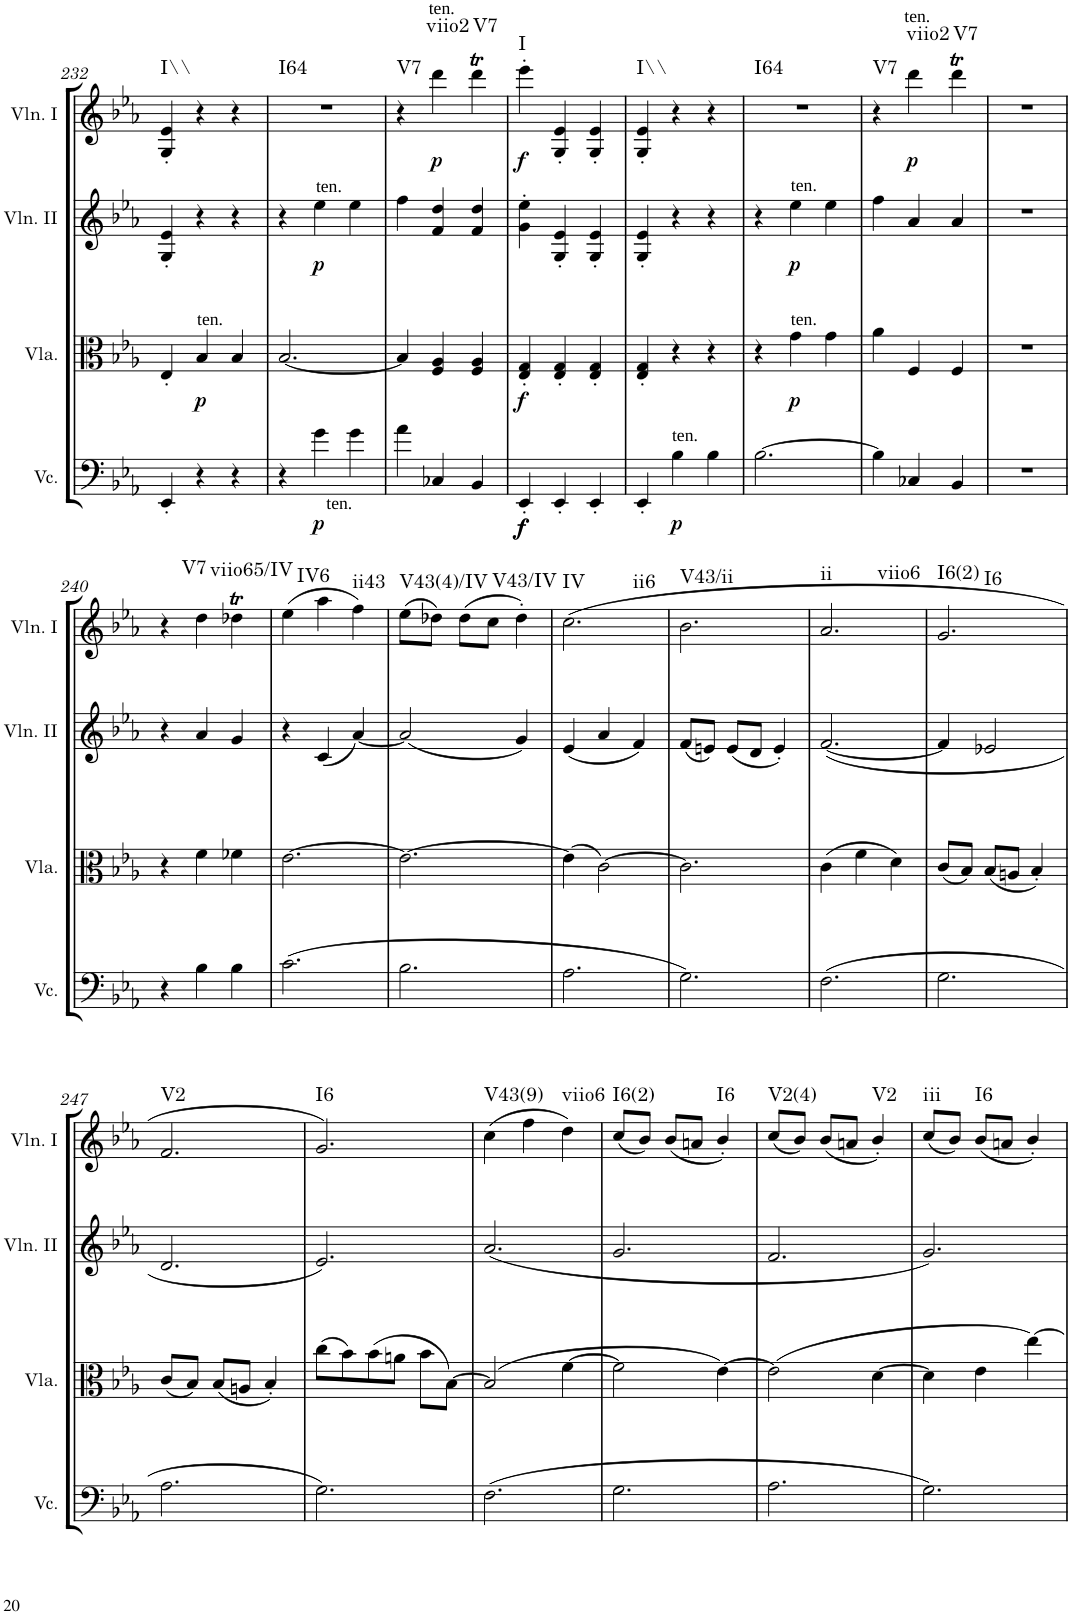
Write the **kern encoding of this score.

**kern	**dynam	**kern	**dynam	**kern	**dynam	**kern	**dynam	**harte
*part4	*part4	*part3	*part3	*part2	*part2	*part1	*part1	*part1
*staff4	*staff4	*staff3	*staff3	*staff2	*staff2	*staff1	*staff1	*
*I"Violoncello	*	*I"Viola	*	*I"Violin II	*	*I"Violin I	*	*
*I'Vc.	*	*I'Vla.	*	*I'Vln. II	*	*I'Vln. I	*	*
!!LO:PB:g=z
*clefF4	*	*clefC3	*	*clefG2	*	*clefG2	*	*
*k[b-e-a-]	*	*k[b-e-a-]	*	*k[b-e-a-]	*	*k[b-e-a-]	*	*
*E-:	*	*E-:	*	*E-:	*	*E-:	*	*
*M3/4	*	*M3/4	*	*M3/4	*	*M3/4	*	*
=232	=232	=232	=232	=232	=232	=232	=232	=232
!	!	!	!	!	!	!	!	!LO:H:kt=I\\
4EE-'/	.	4E-'/	.	4G/' 4e-/'	.	4G/' 4e-/'	.	N
!	!	!LO:TX:a:t=ten.	!	!	!	!	!	!
!	!	!	!LO:DY:b	!	!	!	!	!
4r	.	4B-/	p	4r	.	4r	.	.
4r	.	4B-/	.	4r	.	4r	.	.
=233	=233	=233	=233	=233	=233	=233	=233	=233
!	!	!	!	!	!	!	!	!LO:H:kt=I64
4r	.	[2.B-/	.	4r	.	2.r	.	N
!	!	!	!	!LO:TX:a:t=ten.	!	!	!	!
!LO:TX:b:t=ten.	!	!	!	!	!	!	!	!
!	!LO:DY:b	!	!	!	!LO:DY:b	!	!	!
4g\	p	.	.	4ee-\	p	.	.	.
4g\	.	.	.	4ee-\	.	.	.	.
=234	=234	=234	=234	=234	=234	=234	=234	=234
!	!	!	!	!	!	!	!	!LO:H:kt=V7
4a-\	.	4B-/]	.	4ff\	.	4r	.	N
!	!	!	!	!	!	!LO:TX:a:t=ten.	!	!
!	!	!	!	!	!	!	!LO:DY:b	!LO:H:kt=viio2
4C-X/	.	4F/ 4A-/	.	4f/ 4dd/	.	4ddd\	p	N
!	!	!	!	!	!	!	!	!LO:H:kt=V7
4BB-/	.	4F/ 4A-/	.	4f/ 4dd/	.	4dddt\	.	N
=235	=235	=235	=235	=235	=235	=235	=235	=235
!	!LO:DY:b	!	!	!	!	!	!	!
!	!LO:DY:n=1:b	!	!LO:DY:b	!	!	!	!LO:DY:b	!LO:H:kt=I
4EE-'/	f f	4E-/' 4G/'	f	4g\' 4ee-\'	.	4eee-'\	f	N
4EE-'/	.	4E-/' 4G/'	.	4G/' 4e-/'	.	4G/' 4e-/'	.	.
4EE-'/	.	4E-/' 4G/'	.	4G/' 4e-/'	.	4G/' 4e-/'	.	.
=236	=236	=236	=236	=236	=236	=236	=236	=236
!	!	!	!	!	!	!	!	!LO:H:kt=I\\
4EE-'/	.	4E-/' 4G/'	.	4G/' 4e-/'	.	4G/' 4e-/'	.	N
!LO:TX:a:t=ten.	!	!	!	!	!	!	!	!
!	!LO:DY:b	!	!	!	!	!	!	!
4B-\	p	4r	.	4r	.	4r	.	.
4B-\	.	4r	.	4r	.	4r	.	.
=237	=237	=237	=237	=237	=237	=237	=237	=237
!	!	!	!	!	!	!	!	!LO:H:kt=I64
[2.B-\	.	4r	.	4r	.	2.r	.	N
!	!	!	!	!LO:TX:a:t=ten.	!	!	!	!
!	!	!LO:TX:a:t=ten.	!	!	!	!	!	!
!	!	!	!LO:DY:b	!	!LO:DY:b	!	!	!
.	.	4g\	p	4ee-\	p	.	.	.
.	.	4g\	.	4ee-\	.	.	.	.
=238	=238	=238	=238	=238	=238	=238	=238	=238
!	!	!	!	!	!	!	!	!LO:H:kt=V7
4B-\]	.	4a-\	.	4ff\	.	4r	.	N
!	!	!	!	!	!	!LO:TX:a:t=ten.	!	!
!	!	!	!	!	!	!	!LO:DY:b	!LO:H:kt=viio2
4C-X/	.	4F/	.	4a-/	.	4ddd\	p	N
!	!	!	!	!	!	!	!	!LO:H:kt=V7
4BB-/	.	4F/	.	4a-/	.	4dddt\	.	N
=239	=239	=239	=239	=239	=239	=239	=239	=239
2.r	.	2.r	.	2.r	.	2.r	.	.
!!LO:LB:g=z
=240	=240	=240	=240	=240	=240	=240	=240	=240
4r	.	4r	.	4r	.	4r	.	.
!	!	!	!	!	!	!	!	!LO:H:kt=V7
4B-\	.	4f\	.	4a-/	.	4dd\	.	N
!	!	!	!	!	!	!	!	!LO:H:kt=viio65/IV
4B-\	.	4f-X\	.	4g/	.	4dd-XT\	.	N
=241	=241	=241	=241	=241	=241	=241	=241	=241
!	!	!	!	!	!	!	!	!LO:H:kt=IV6
(2.c\	.	[2.e-\	.	4r	.	(4ee-\	.	N
.	.	.	.	(4c/	.	4aa-\	.	.
!	!	!	!	!	!	!	!	!LO:H:kt=ii43
.	.	.	.	[4a-/)	.	4ff\)	.	N
=242	=242	=242	=242	=242	=242	=242	=242	=242
!	!	!	!	!	!	!	!	!LO:H:kt=V43(4)/IV
2.B-\	.	2.e-\_	.	(2a-/]	.	(8ee-\L	.	N
.	.	.	.	.	.	8dd-X\J)	.	.
.	.	.	.	.	.	(8dd-\L	.	.
.	.	.	.	.	.	8cc\J	.	.
!	!	!	!	!	!	!	!	!LO:H:kt=V43/IV
.	.	.	.	4g/)	.	4dd-'\)	.	N
=243	=243	=243	=243	=243	=243	=243	=243	=243
!	!	!	!	!	!	!	!	!LO:H:n=1:kt=IV
!	!	!	!	!	!	!	!	!LO:H:n=2:kt=ii6
2.A-\	.	(4e-\]	.	(4e-/	.	(2.cc\	.	N N
.	.	[2c\)	.	4a-/	.	.	.	.
.	.	.	.	4f/)	.	.	.	.
=244	=244	=244	=244	=244	=244	=244	=244	=244
!	!	!	!	!	!	!	!	!LO:H:kt=V43/ii
2.G\)	.	2.c\]	.	(8f/L	.	2.b-\	.	N
.	.	.	.	8en/J)	.	.	.	.
.	.	.	.	(8e/L	.	.	.	.
.	.	.	.	8d/J	.	.	.	.
.	.	.	.	4e'/)	.	.	.	.
=245	=245	=245	=245	=245	=245	=245	=245	=245
!	!	!	!	!	!	!	!	!LO:H:n=1:kt=ii
!	!	!	!	!	!	!	!	!LO:H:n=2:kt=viio6
(2.F\	.	(4c\	.	(<[2.f/	.	2.a-/	.	N N
.	.	4f\	.	.	.	.	.	.
.	.	4d\)	.	.	.	.	.	.
=246	=246	=246	=246	=246	=246	=246	=246	=246
!	!	!	!	!	!	!	!	!LO:H:n=1:kt=I6(2)
!	!	!	!	!	!	!	!	!LO:H:n=2:kt=I6
2.G\	.	(8c/L	.	4f/]	.	2.g/	.	N N
.	.	8B-/J)	.	.	.	.	.	.
.	.	(8B-/L	.	2e-X/	.	.	.	.
.	.	8An/J	.	.	.	.	.	.
.	.	4B-'/)	.	.	.	.	.	.
!!LO:LB:g=z
=247	=247	=247	=247	=247	=247	=247	=247	=247
!	!	!	!	!	!	!	!	!LO:H:kt=V2
2.A-\	.	(8c/L	.	2.d/	.	2.f/	.	N
.	.	8B-/J)	.	.	.	.	.	.
.	.	(8B-/L	.	.	.	.	.	.
.	.	8An/J	.	.	.	.	.	.
.	.	4B-'/)	.	.	.	.	.	.
=248	=248	=248	=248	=248	=248	=248	=248	=248
!	!	!	!	!	!	!	!	!LO:H:kt=I6
2.G\)	.	(8cc\L	.	2.e-/)	.	2.g/)	.	N
.	.	8b-\)	.	.	.	.	.	.
.	.	(8b-\	.	.	.	.	.	.
.	.	8an\J	.	.	.	.	.	.
.	.	8b-\L	.	.	.	.	.	.
.	.	[8B-\J)	.	.	.	.	.	.
=249	=249	=249	=249	=249	=249	=249	=249	=249
!	!	!	!	!	!	!	!	!LO:H:kt=V43(9)
(2.F\	.	(2B-/]	.	(2.a-/	.	(4cc\	.	N
.	.	.	.	.	.	4ff\	.	.
!	!	!	!	!	!	!	!	!LO:H:kt=viio6
.	.	[4f\	.	.	.	4dd\)	.	N
=250	=250	=250	=250	=250	=250	=250	=250	=250
!	!	!	!	!	!	!	!	!LO:H:kt=I6(2)
2.G\	.	2f\]	.	2.g/	.	(8cc/L	.	N
.	.	.	.	.	.	8b-/J)	.	.
.	.	.	.	.	.	(8b-/L	.	.
.	.	.	.	.	.	8an/J	.	.
!	!	!	!	!	!	!	!	!LO:H:kt=I6
.	.	[4e-\)	.	.	.	4b-'/)	.	N
=251	=251	=251	=251	=251	=251	=251	=251	=251
!	!	!	!	!	!	!	!	!LO:H:kt=V2(4)
2.A-\	.	(2e-\]	.	2.f/	.	(8cc/L	.	N
.	.	.	.	.	.	8b-/J)	.	.
.	.	.	.	.	.	(8b-/L	.	.
.	.	.	.	.	.	8an/J	.	.
!	!	!	!	!	!	!	!	!LO:H:kt=V2
.	.	[4d\	.	.	.	4b-'/)	.	N
=252	=252	=252	=252	=252	=252	=252	=252	=252
!	!	!	!	!	!	!	!	!LO:H:kt=iii
2.G\)	.	4d\]	.	2.g/)	.	(8cc/L	.	N
.	.	.	.	.	.	8b-/J)	.	.
!	!	!	!	!	!	!	!	!LO:H:kt=I6
.	.	4e-\	.	.	.	(8b-/L	.	N
.	.	.	.	.	.	8an/J	.	.
.	.	[4ee-\)	.	.	.	4b-'/)	.	.
=	=	=	=	=	=	=	=	=
*-	*-	*-	*-	*-	*-	*-	*-	*-
